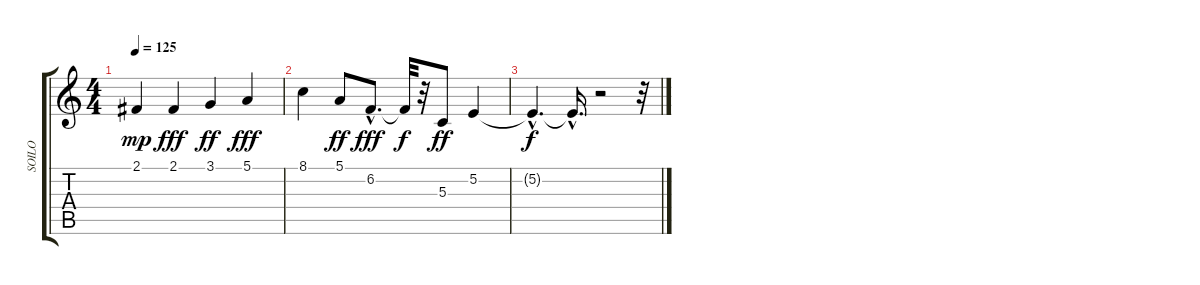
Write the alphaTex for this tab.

\track ("SOILO" "SOILO") {instrument lead8bassandlead}
\staff {score tabs}
\tuning (E4 B3 G3 D3 A2 E2) {hide}
\ts (4 4)
\tempo 125
\clef g2
\ks c
2.1.4{dy mp} 2.1.4{dy fff} 3.1.4{dy ff} 5.1.4{dy fff} |
8.1.4 5.1.8{dy ff} 6.2{hac}.8{d dy fff} 6.2{t}.32{dy f} r.32 5.3.8{dy ff} 5.2.4 |
5.2{hac t}.4{d dy f} 5.2{hac t}.16{d} r.2 r.32
